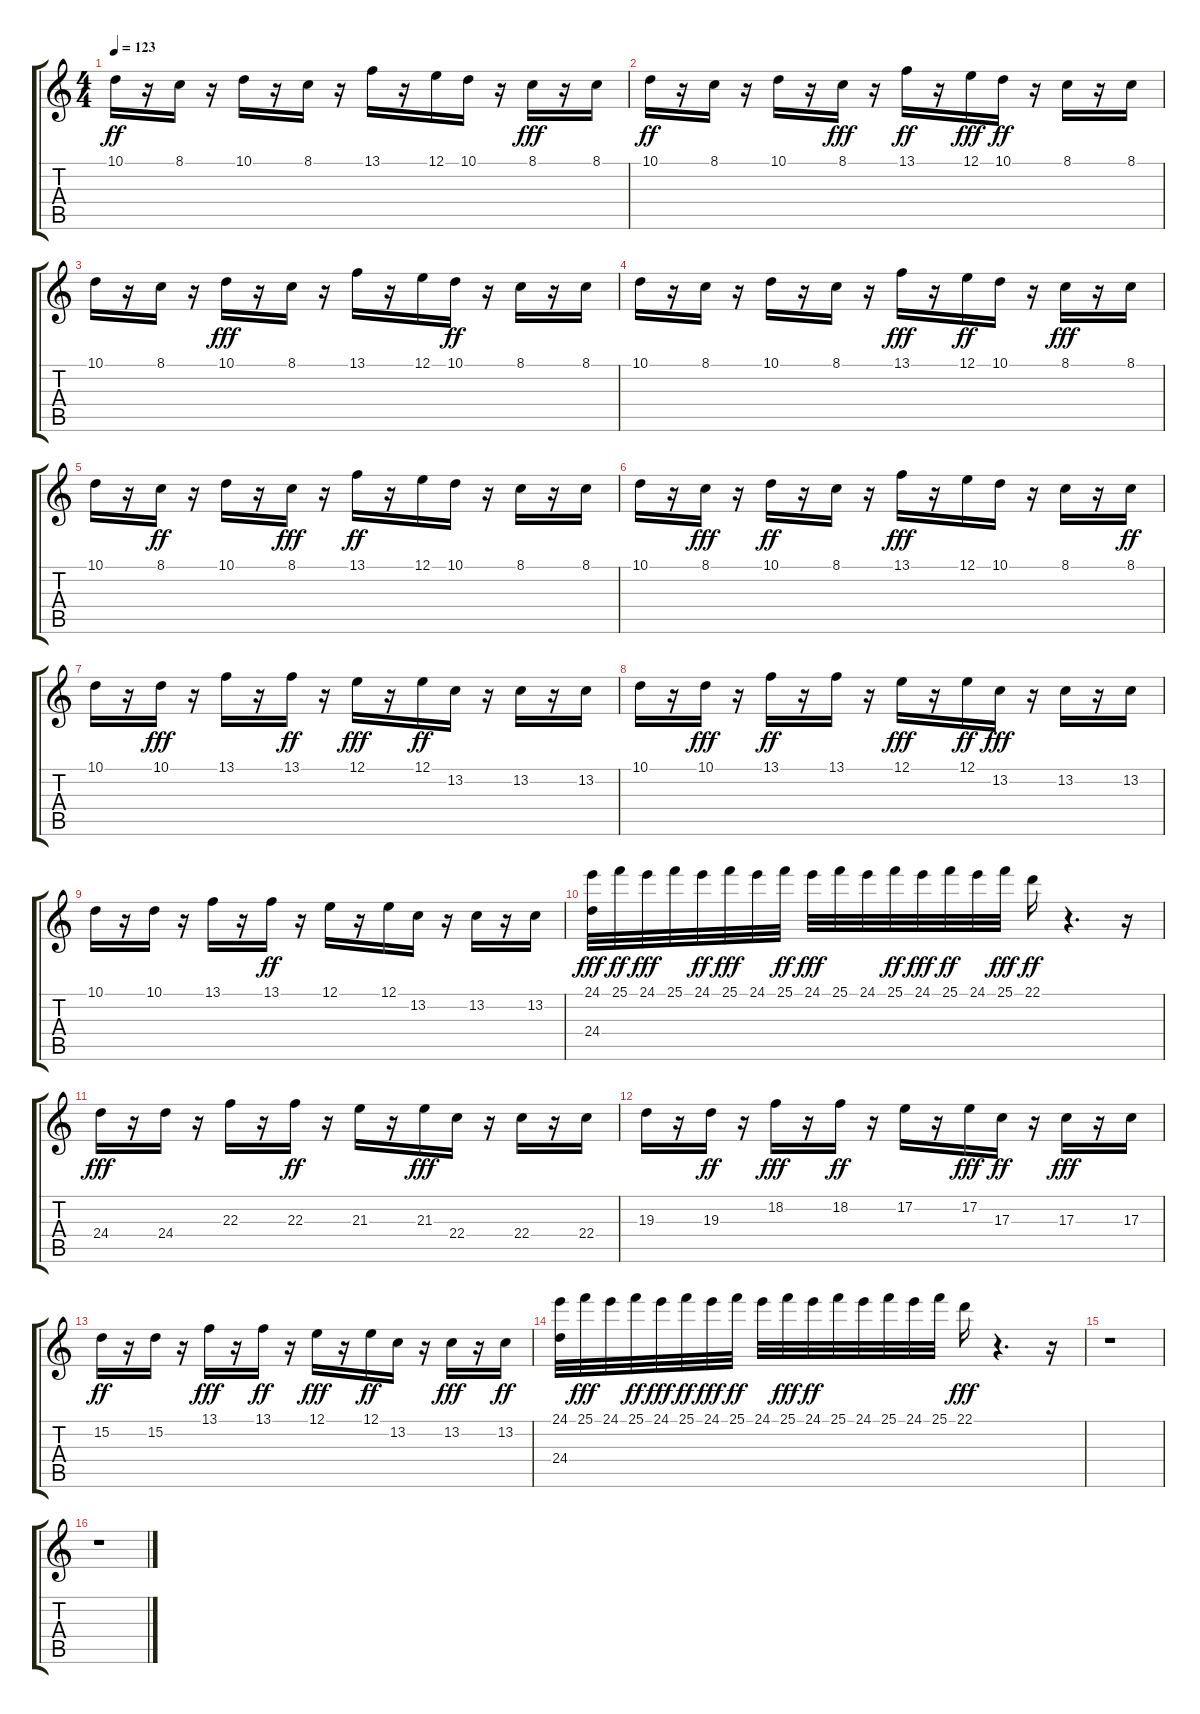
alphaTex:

\track "" {instrument pad3polysynth}
\staff {score tabs}
\tuning (E4 B3 G3 D3 A2 E2) {hide}
\ts (4 4)
\tempo 123
\clef g2
\ks c
10.1.16{dy ff} r.16 8.1.16 r.16 10.1.16 r.16 8.1.16 r.16 13.1.16 r.16 12.1.16 10.1.16 r.16 8.1.16{dy fff} r.16 8.1.16 |
10.1.16{dy ff} r.16 8.1.16 r.16 10.1.16 r.16 8.1.16{dy fff} r.16 13.1.16{dy ff} r.16 12.1.16{dy fff} 10.1.16{dy ff} r.16 8.1.16 r.16 8.1.16 |
10.1.16 r.16 8.1.16 r.16 10.1.16{dy fff} r.16 8.1.16 r.16 13.1.16 r.16 12.1.16 10.1.16{dy ff} r.16 8.1.16 r.16 8.1.16 |
10.1.16 r.16 8.1.16 r.16 10.1.16 r.16 8.1.16 r.16 13.1.16{dy fff} r.16 12.1.16{dy ff} 10.1.16 r.16 8.1.16{dy fff} r.16 8.1.16 |
10.1.16 r.16 8.1.16{dy ff} r.16 10.1.16 r.16 8.1.16{dy fff} r.16 13.1.16{dy ff} r.16 12.1.16 10.1.16 r.16 8.1.16 r.16 8.1.16 |
10.1.16 r.16 8.1.16{dy fff} r.16 10.1.16{dy ff} r.16 8.1.16 r.16 13.1.16{dy fff} r.16 12.1.16 10.1.16 r.16 8.1.16 r.16 8.1.16{dy ff} |
10.1.16 r.16 10.1.16{dy fff} r.16 13.1.16 r.16 13.1.16{dy ff} r.16 12.1.16{dy fff} r.16 12.1.16{dy ff} 13.2.16 r.16 13.2.16 r.16 13.2.16 |
10.1.16 r.16 10.1.16{dy fff} r.16 13.1.16{dy ff} r.16 13.1.16 r.16 12.1.16{dy fff} r.16 12.1.16{dy ff} 13.2.16{dy fff} r.16 13.2.16 r.16 13.2.16 |
10.1.16 r.16 10.1.16 r.16 13.1.16 r.16 13.1.16{dy ff} r.16 12.1.16 r.16 12.1.16 13.2.16 r.16 13.2.16 r.16 13.2.16 |
(24.1 24.4).32{dy fff} 25.1.32{dy ff} 24.1.32{dy fff} 25.1.32 24.1.32{dy ff} 25.1.32{dy fff} 24.1.32 25.1.32{dy ff} 24.1.32{dy fff} 25.1.32 24.1.32 25.1.32{dy ff} 24.1.32{dy fff} 25.1.32{dy ff} 24.1.32 25.1.32{dy fff} 22.1.16{dy ff} r.4{d} r.16 |
24.4.16{dy fff} r.16 24.4.16 r.16 22.3.16 r.16 22.3.16{dy ff} r.16 21.3.16 r.16 21.3.16{dy fff} 22.4.16 r.16 22.4.16 r.16 22.4.16 |
19.3.16 r.16 19.3.16{dy ff} r.16 18.2.16{dy fff} r.16 18.2.16{dy ff} r.16 17.2.16 r.16 17.2.16{dy fff} 17.3.16{dy ff} r.16 17.3.16{dy fff} r.16 17.3.16 |
15.2.16{dy ff} r.16 15.2.16 r.16 13.1.16{dy fff} r.16 13.1.16{dy ff} r.16 12.1.16{dy fff} r.16 12.1.16{dy ff} 13.2.16 r.16 13.2.16{dy fff} r.16 13.2.16{dy ff} |
(24.1 24.4).32 25.1.32{dy fff} 24.1.32 25.1.32{dy ff} 24.1.32{dy fff} 25.1.32{dy ff} 24.1.32{dy fff} 25.1.32{dy ff} 24.1.32 25.1.32{dy fff} 24.1.32{dy ff} 25.1.32 24.1.32 25.1.32 24.1.32 25.1.32 22.1.16{dy fff} r.4{d} r.16 |
r.1 |
r.1
